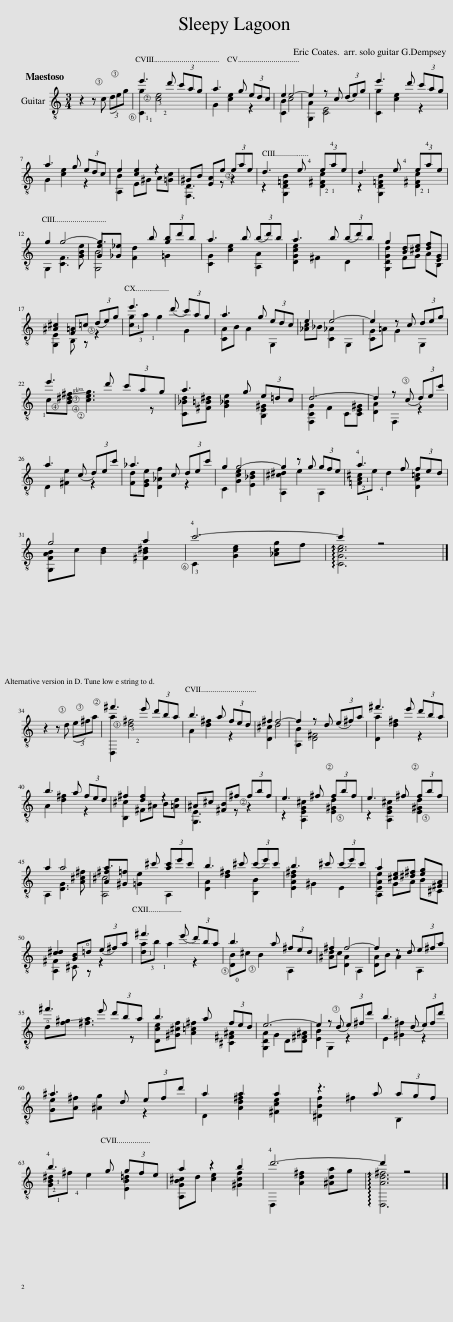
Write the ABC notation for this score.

X:1
%%score ( 1 2 3 )
L:1/8
M:3/4
I:linebreak $
K:C
V:1 treble-8
V:2 treble-8
V:3 treble-8
V:1
 z2 z[Q:1/4=78] c (3(de)g | e'3 d' (3c'ag | a3 g (3edc | e2 e4- | e2 z c (3(de)g | %5
 e'3 d' (3c'ag |$ a3 g (3edc | e2 E^G A[=Gc] | ^GB [EA]e (3eae | d3 !4!e (3e!4!ae | %10
 d3 !4!e (3e!4!ae |$ g2 g4- | g3 b (3[gb]d'b | a3 b (3(bd')b | a3 b (3(bd')b | %15
 g2 [Bd][^ce] [df][EG] |$ [^A^c]2 [F=A]=c (3(de)g | e'3 (d' (3c')ag | a3 g (3edc | e2 e4- | %20
 e2 z c (3deg |$ e'3 d' (3c'ag | a3 g (3e=dc | d6- | d2 z (c (3d)ec' |$ %25
 a3 (c (3d)ec' | _a3 c (3dec' | g2 g4- | g2 z g (3gfe | !4!a3 f (3fed |$ %30
 g4 a2 | !4!c'6- | c'2 z4 |]$ z2 z d (3(e^f)a | ^f'3 e' (3d'ba | %35
 b3 a (3^fed | ^f2 f4- | f2 z d (3(e^f)a | ^f'3 e' (3d'ba |$ b3 a (3^fed | %40
 ^f2 ^F^A B[=Ad] | ^A^c [^FB]^f (3fbf | e3 ^f (3fbf | e3 ^f (3fbf |$ a2 a4 | %45
 a3 ^c' (3[ac']e'c' | b3 ^c' (3(c'e')c' | b3 ^c' (3(c'e')c' | a2 [^ce][^d^f] [eg][^FA] |$ [c^d]2 [GB]=d (3(e^f)a | %50
 ^f'3 (e' (3d')ba | b3 a (3^fed | ^f2 f4- | f2 z d (3e^fa |$ ^f'3 e' (3d'ba | %55
 b3 a (3^fed | e6- | e2 z (d (3e)^fd' | b3 (d (3e)^fd' |$ ^a3 d (3e^fd' | %60
 a2 a2 a2 | z3 a (3ag^f |$ !4!b3 g (3g^fe | a2 z2 b2 | !4!d'6- | %65
 d'2 z4 |] %66
V:2
 x6 | !1![Cg]2 !3!!2![ce]4 | G2 [ce]2 z2 | [CB]2 c4 | [G,A]2 [CE]4 | %5
 [Cg]2 [ce]2 z2 |$ G2 [ce]2 z2 | [A,B]2 [ce]2 z2 | [F,D]3 z z2 | z2 [G,D=FB]2 !2!!1![D^Fc]2 | %10
 z2 [G,D=FB]2 !2!!1![D^Fc]2 |$ G,2 [CF]3 [GBe] | [Ge][_G_e] [Fd]2 x2 | [CG]2 [ce]2 [A,A]2 | [DGce]2 ^F2 D2 | %15
 [G,DGd]2 FG AB, |$ [G,E]2 B, z z2 | !1!!3![cg]!1!a g2 G2 | [CA]B A2 G,2 | [_Ac]_B [C_A]2 G,2 | %20
 [CG]=A G2 G,2 |$ !1!c!-(![B^d^f] !-)![ceg]3 z | [C_Bd][^F=B^d] [G_Be]2 [B,E^G]2 | [F,CG]2 F2 C[CE^G] | [DA]2 F,2 z2 |$ %25
 D2 [^Fe]2 z2 | [Fd][EGe] [D_Af]2 z2 | C2 [Gce]2 [E_Bd]2 | [A,^c^d]2 e2 A,2 | !2!!1![=FA^c]!4!e d2 [DA=c]2 |$ %30
 [G,FAB]c [Bd]2 [^FB^d]2 | !3!C2 [Gce]2 [_Acg]f | !arpeggio![CGce]6 |]$ x6 | [D,a]2 !3!!2![d^f]4 | %35
 A2 [d^f]2 z2 | [D^c]2 d4 | [A,B]2 [D^F]4 | [Da]2 [d^f]2 z2 |$ A2 [d^f]2 z2 | %40
 [B,^c]2 [d^f]2 z2 | [G,E]3 z z2 | z2 [A,EG^c]2 [E^Gd]2 | z2 [A,EG^c]2 [E^Gd]2 |$ A,2 [DG]3 [A^c^f] | %45
 [A^f][^G=f] [=Ge]2 x2 | [DA]2 [d^f]2 [B,B]2 | [EAd^f]2 ^G2 E2 | [A,EAe]2 GA B^C |$ [A,^F]2 ^C z z2 | %50
 !1!!3![da]!1!b a2 z2 | !0![DB]^c B2 A,2 | [^Ad]c [DA]2 A,2 | [DA]B A2 A,2 |$ d!-(![f^g] !-)![^fa]3 z | %55
 [Dce][^G^cf] [A=c^f]2 [^C^F^A]2 | [G,DA]2 G2 D[D^F^A] | [EB]2 G,2 z2 | E2 [^G^f]2 z2 |$ [Ge][A^f] [^Ag]2 z2 | %60
 D2 [Ad^f]2 [^Fce]2 | [^DBf]2 ^f2 B,2 |$ !2!!1![GB^d]!4!^f e2 [EB=d]2 | [A,GB^c]d [ce]2 [^Gcf]2 | D,2 [Ad^f]2 [^Ada]g | %65
 !arpeggio![D,Ad^f]6 |] %66
V:3
 x6 | x6 | x6 | x6 | x6 | %5
 x6 |$ x6 | x6 | x6 | x6 | %10
 x6 |$ x6 | [G,B]4 =G2 | x6 | x6 | %15
 x6 |$ x6 | x6 | x6 | x6 | %20
 x6 |$ x6 | x6 | x6 | x6 |$ %25
 x6 | x6 | x6 | x6 | x6 |$ %30
 x6 | x6 | x6 |]$ x6 | x6 | %35
 x6 | x6 | x6 | x6 |$ x6 | %40
 x6 | x6 | x6 | x6 |$ x6 | %45
 [A,^c]4 A,2 | x6 | x6 | x6 |$ x6 | %50
 x6 | x6 | x6 | x6 |$ x6 | %55
 x6 | x6 | x6 | x6 |$ x6 | %60
 x6 | x6 |$ x6 | x6 | x6 | %65
 x6 |] %66
